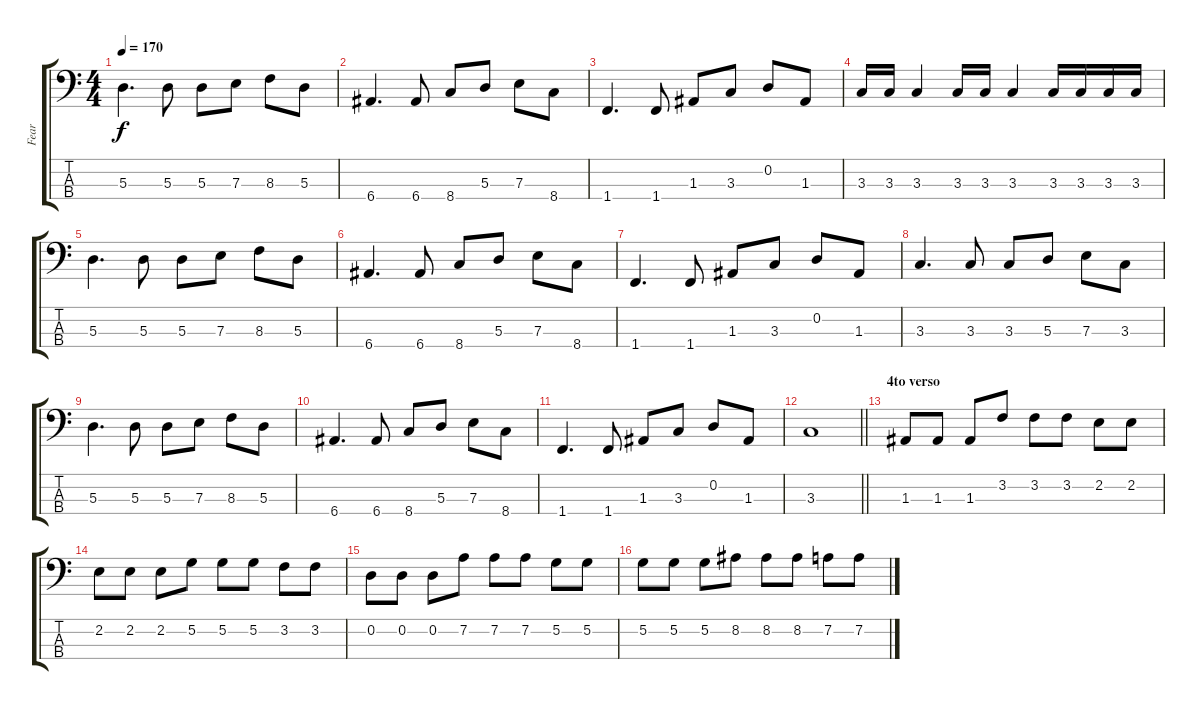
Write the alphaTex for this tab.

\track ("Fear" "Fear") {instrument electricbassfinger}
\staff {score tabs}
\tuning (G2 D2 A1 E1) {hide}
\ts (4 4)
\tempo 170
\clef f4
\ks c
5.3.4{d dy f} 5.3.8 5.3.8 7.3.8 8.3.8 5.3.8 |
6.4.4{d} 6.4.8 8.4.8 5.3.8 7.3.8 8.4.8 |
1.4.4{d} 1.4.8 1.3.8 3.3.8 0.2.8 1.3.8 |
3.3.16 3.3.16 3.3.4 3.3.16 3.3.16 3.3.4 3.3.16 3.3.16 3.3.16 3.3.16 |
5.3.4{d} 5.3.8 5.3.8 7.3.8 8.3.8 5.3.8 |
6.4.4{d} 6.4.8 8.4.8 5.3.8 7.3.8 8.4.8 |
1.4.4{d} 1.4.8 1.3.8 3.3.8 0.2.8 1.3.8 |
3.3.4{d} 3.3.8 3.3.8 5.3.8 7.3.8 3.3.8 |
5.3.4{d} 5.3.8 5.3.8 7.3.8 8.3.8 5.3.8 |
6.4.4{d} 6.4.8 8.4.8 5.3.8 7.3.8 8.4.8 |
1.4.4{d} 1.4.8 1.3.8 3.3.8 0.2.8 1.3.8 |
\barLineRight lightlight
3.3.1 |
\section ("" "4to verso")
1.3.8 1.3.8 1.3.8 3.2.8 3.2.8 3.2.8 2.2.8 2.2.8 |
2.2.8 2.2.8 2.2.8 5.2.8 5.2.8 5.2.8 3.2.8 3.2.8 |
0.2.8 0.2.8 0.2.8 7.2.8 7.2.8 7.2.8 5.2.8 5.2.8 |
5.2.8 5.2.8 5.2.8 8.2.8 8.2.8 8.2.8 7.2.8 7.2.8
